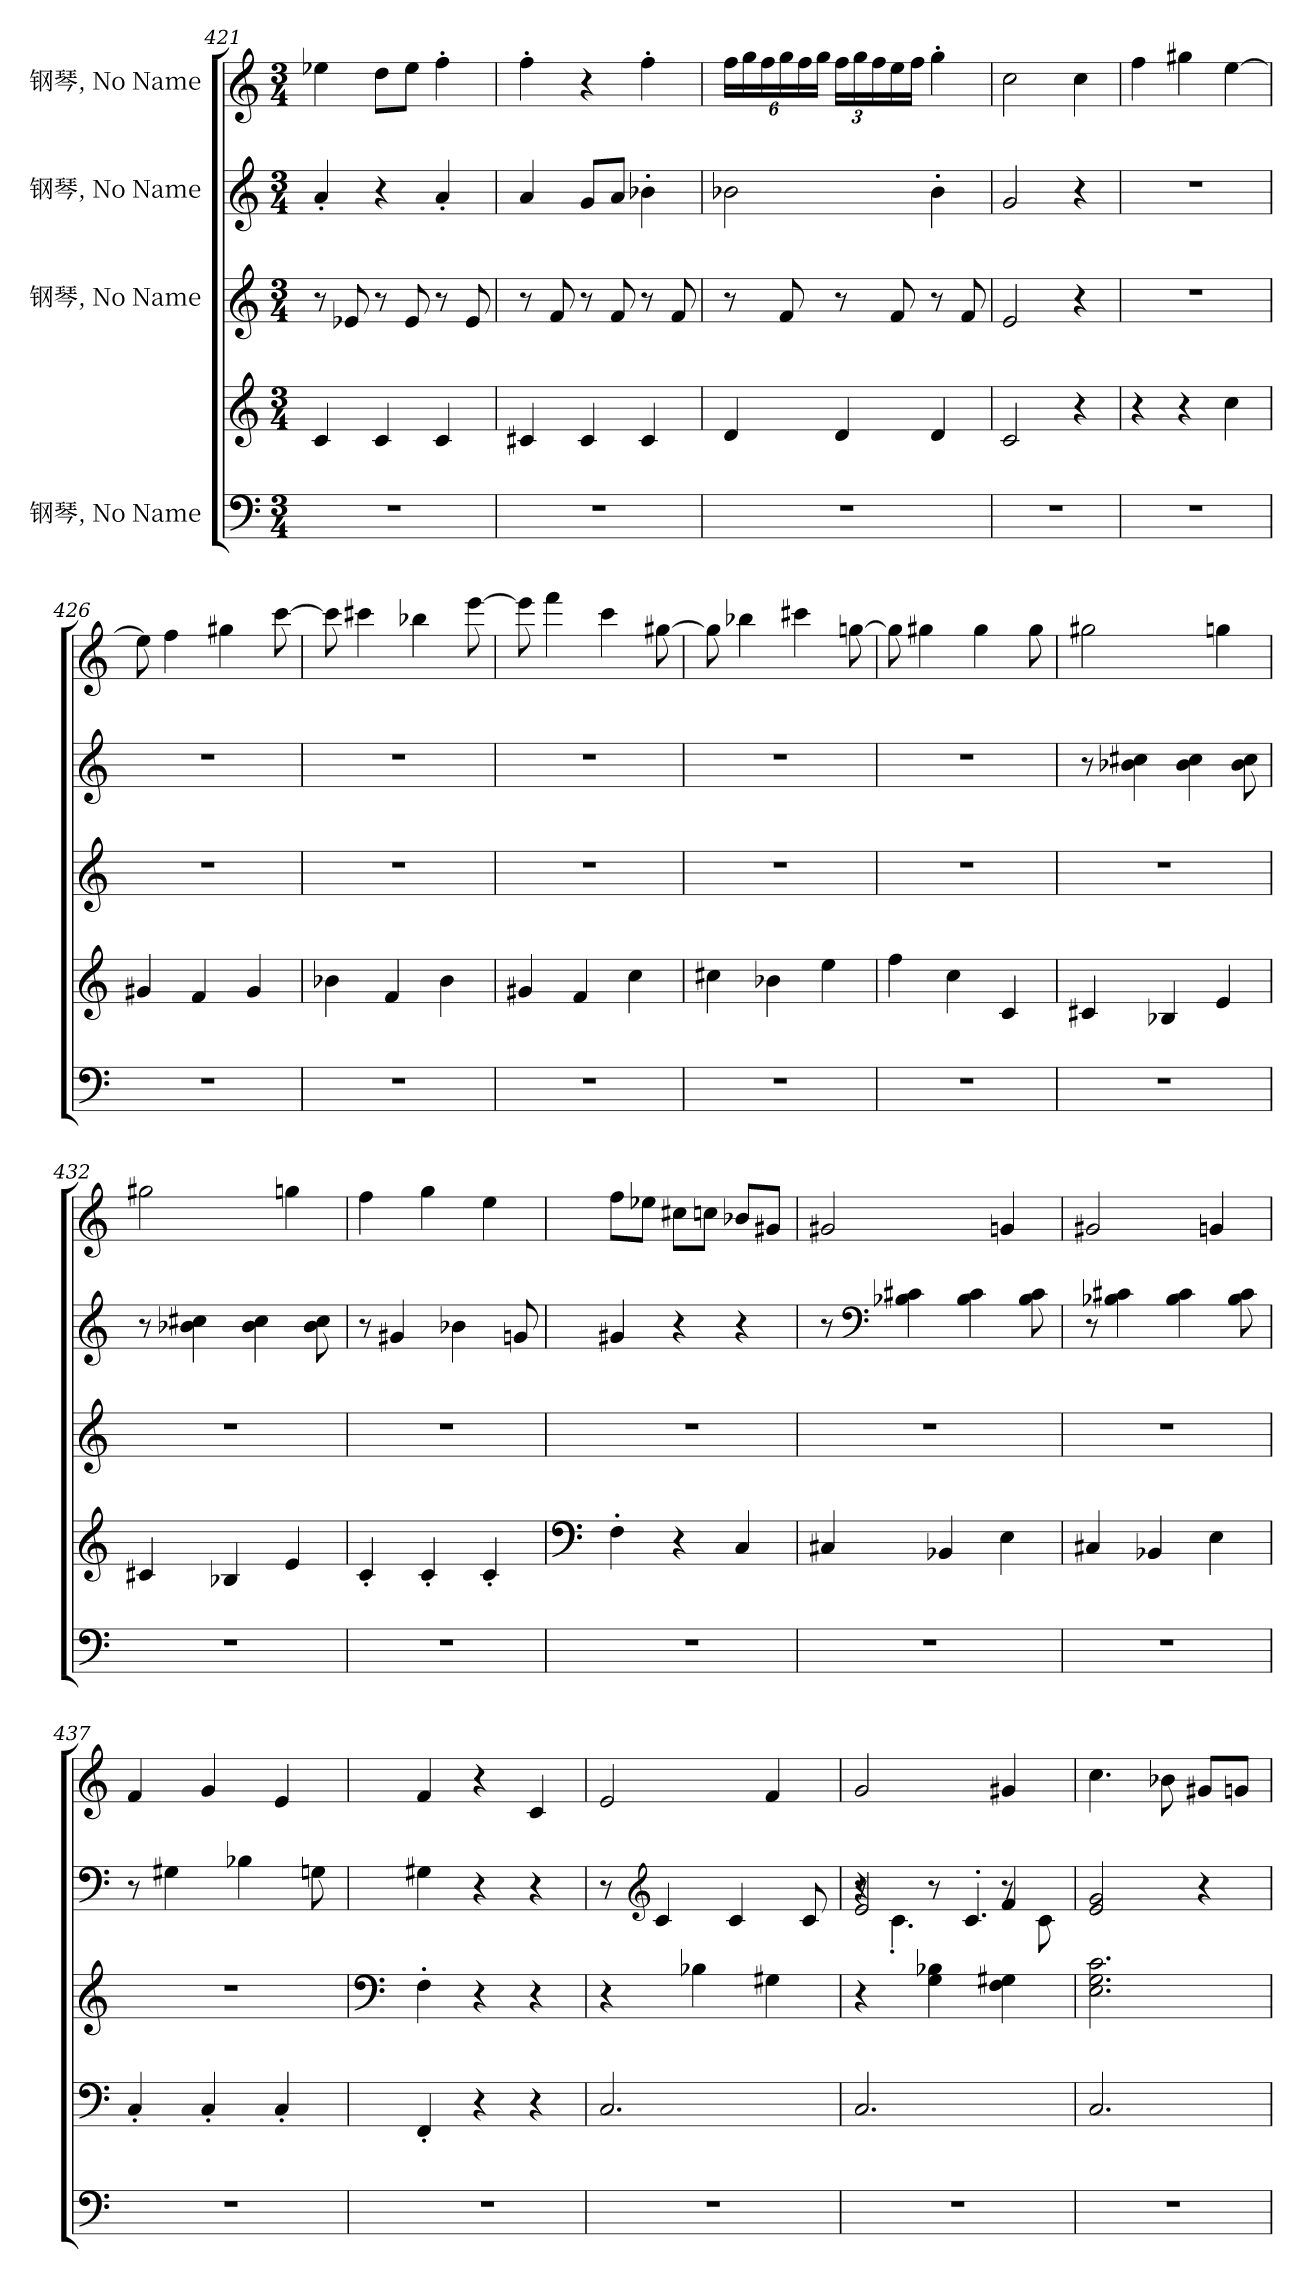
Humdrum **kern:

**kern	**kern	**kern	**kern	**kern
*part4	*part4	*part3	*part2	*part1
*staff5	*staff4	*staff3	*staff2	*staff1
*I"钢琴, No Name	*	*I"钢琴, No Name	*I"钢琴, No Name	*I"钢琴, No Name
*clefF4	*clefG2	*clefG2	*clefG2	*clefG2
*k[]	*k[]	*k[]	*k[]	*k[]
*M3/4	*M3/4	*M3/4	*M3/4	*M3/4
=421	=421	=421	=421	=421
2.r	4c/	8r	4a'/	4ee-X\
.	.	8e-X/	.	.
.	4c/	8r	4r	8dd\L
.	.	8e-/	.	8ee-\J
.	4c/	8r	4a'/	4ff'\
.	.	8e-/	.	.
=422	=422	=422	=422	=422
2.r	4c#X/	8r	4a/	4ff'\
.	.	8f/	.	.
.	4c#/	8r	8g/L	4r
.	.	8f/	8a/J	.
.	4c#/	8r	4b-X'\	4ff'\
.	.	8f/	.	.
=423	=423	=423	=423	=423
*	*	*	*	*Xbrackettup
2.r	4d/	8r	2b-X\	24ff\LL
.	.	.	.	24gg\
.	.	.	.	24ff\
.	.	8f/	.	24gg\
.	.	.	.	24ff\
.	.	.	.	24gg\JJ
.	4d/	8r	.	24ff\LL
.	.	.	.	24gg\
.	.	.	.	24ff\
.	.	8f/	.	16ee\
.	.	.	.	16ff\JJ
.	4d/	8r	4b-'\	4gg'\
.	.	8f/	.	.
=424	=424	=424	=424	=424
*	*	*	*	*MM140
2.r	2c/	2e/	2g/	2cc\
*	*	*	*	*MM237
.	4r	4r	4r	4cc\
!!LO:LB:g=z
=425	=425	=425	=425	=425
2.r	4r	2.r	2.r	4ff\
.	4r	.	.	4gg#X\
.	4cc\	.	.	[4ee\
=426	=426	=426	=426	=426
2.r	4g#X/	2.r	2.r	8ee\]
.	.	.	.	4ff\
.	4f/	.	.	.
.	.	.	.	4gg#X\
.	4g#/	.	.	.
.	.	.	.	[8ccc\
=427	=427	=427	=427	=427
2.r	4b-X\	2.r	2.r	8ccc\]
.	.	.	.	4ccc#X\
.	4f/	.	.	.
.	.	.	.	4bb-X\
.	4b-\	.	.	.
.	.	.	.	[8eee\
=428	=428	=428	=428	=428
2.r	4g#X/	2.r	2.r	8eee\]
.	.	.	.	4fff\
.	4f/	.	.	.
.	.	.	.	4ccc\
.	4cc\	.	.	.
.	.	.	.	[8gg#X\
=429	=429	=429	=429	=429
2.r	4cc#X\	2.r	2.r	8gg#\]
.	.	.	.	4bb-X\
.	4b-X\	.	.	.
.	.	.	.	4ccc#X\
.	4ee\	.	.	.
.	.	.	.	[8ggn\
=430	=430	=430	=430	=430
2.r	4ff\	2.r	2.r	8gg\]
.	.	.	.	4gg#X\
.	4cc\	.	.	.
.	.	.	.	4gg#\
.	4c/	.	.	.
.	.	.	.	8gg#\
!!LO:PB:g=z
=431	=431	=431	=431	=431
*	*	*	*	*MM237
2.r	4c#X/	2.r	8r	2gg#X\
.	.	.	4b-X\ 4cc#X\	.
.	4B-X/	.	.	.
.	.	.	4b-\ 4cc#\	.
.	4e/	.	.	4ggn\
.	.	.	8b-\ 8cc#\	.
=432	=432	=432	=432	=432
*	*	*	*	*MM237
2.r	4c#X/	2.r	8r	2gg#X\
.	.	.	4b-X\ 4cc#X\	.
.	4B-X/	.	.	.
.	.	.	4b-\ 4cc#\	.
.	4e/	.	.	4ggn\
.	.	.	8b-\ 8cc#\	.
=433	=433	=433	=433	=433
2.r	4c'/	2.r	8r	4ff\
.	.	.	4g#X/	.
.	4c'/	.	.	4gg\
.	.	.	4b-X\	.
.	4c'/	.	.	4ee\
.	.	.	8gn/	.
=434	=434	=434	=434	=434
*	*clefF4	*	*	*
2.r	4F'\	2.r	4g#X/	8ff\L
.	.	.	.	8ee-X\J
.	4r	.	4r	8cc#X\L
.	.	.	.	8ccn\J
.	4C/	.	4r	8b-X/L
*	*	*	*	*MM235
.	.	.	.	8g#X/J
!!LO:LB:g=z
=435	=435	=435	=435	=435
*	*	*	*	*MM237
2.r	4C#X/	2.r	8r	2g#X/
*	*	*	*clefF4	*
.	.	.	4B-X\ 4c#X\	.
.	4BB-X/	.	.	.
.	.	.	4B-\ 4c#\	.
.	4E\	.	.	4gn/
.	.	.	8B-\ 8c#\	.
=436	=436	=436	=436	=436
*	*	*	*	*MM237
2.r	4C#X/	2.r	8r	2g#X/
.	.	.	4B-X\ 4c#X\	.
.	4BB-X/	.	.	.
.	.	.	4B-\ 4c#\	.
.	4E\	.	.	4gn/
.	.	.	8B-\ 8c#\	.
=437	=437	=437	=437	=437
2.r	4C'/	2.r	8r	4f/
.	.	.	4G#X\	.
.	4C'/	.	.	4g/
.	.	.	4B-X\	.
.	4C'/	.	.	4e/
.	.	.	8Gn\	.
=438	=438	=438	=438	=438
*	*	*clefF4	*	*
2.r	4FF'/	4F'\	4G#X\	4f/
.	4r	4r	4r	4r
.	4r	4r	4r	4c/
=439	=439	=439	=439	=439
2.r	2.C/	4r	8r	2e/
*	*	*	*clefG2	*
.	.	.	4c/	.
.	.	4B-X\	.	.
.	.	.	4c/	.
.	.	4G#X\	.	4f/
.	.	.	8c/	.
!!LO:PB:g=z
=440	=440	=440	=440	=440
*	*	*	*^	*
*	*	*	*	*^	*
2.r	2.C/	4r	2e/	8r	4r	2g/
.	.	.	.	4.c'\	.	.
.	.	4G\ 4B-X\	.	.	8r	.
.	.	.	.	.	4.c'/	.
.	.	4F\ 4G#X\	4f/	8r	.	4g#X/
.	.	.	.	8c\	.	.
*	*	*	*v	*v	*v	*
=441	=441	=441	=441	=441
2.r	2.C/	2.E\ 2.G\ 2.c\	2e/ 2g/	4.cc\
.	.	.	.	8b-X\
.	.	.	4r	8g#X/L
.	.	.	.	8gn/J
=	=	=	=	=
*-	*-	*-	*-	*-
